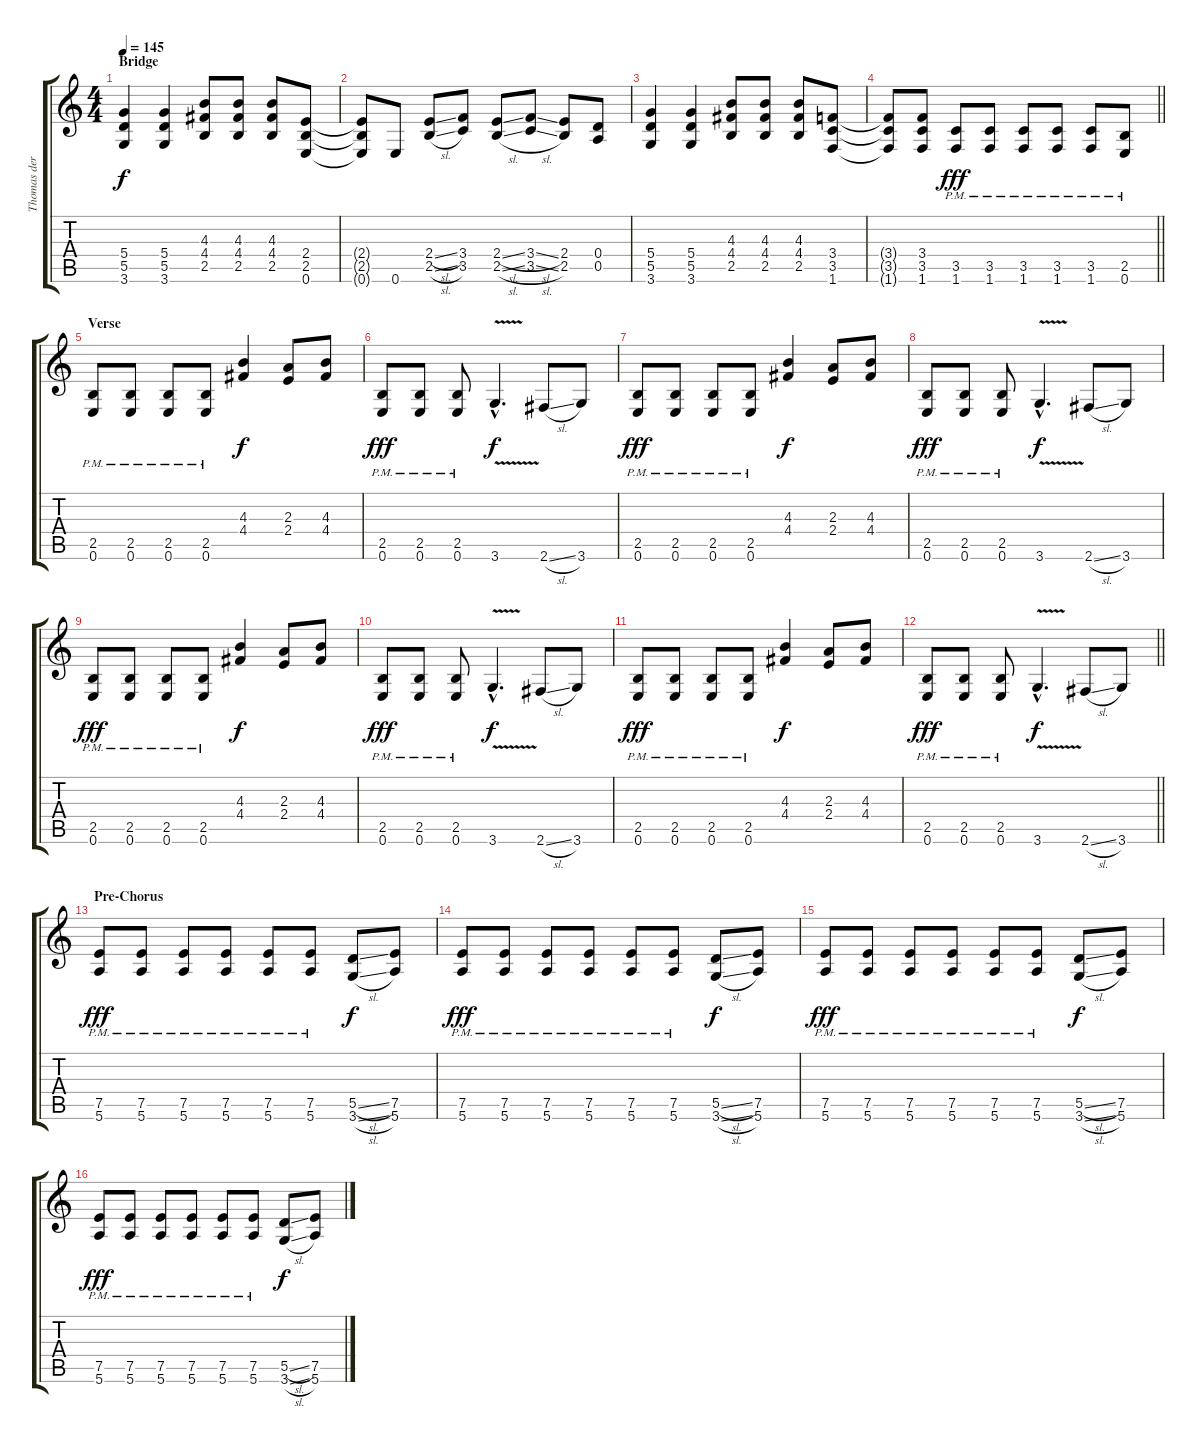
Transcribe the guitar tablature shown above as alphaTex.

\track ("Thomas der Münzer" "Thomas der") {instrument distortionguitar}
\staff {score tabs}
\tuning (E4 B3 G3 D3 A2 E2) {hide}
\ts (4 4)
\section ("" "Bridge")
\tempo 145
\clef g2
\ks c
(5.4 5.5 3.6).4{dy f} (5.4 5.5 3.6).4 (4.3 4.4 2.5).8 (4.3 4.4 2.5).8 (4.3 4.4 2.5).8 (2.4 2.5 0.6).8 |
(2.4{t} 2.5{t} 0.6{t}).8 0.6.8 (2.4{sl} 2.5{sl}).8 (3.4 3.5).8 (2.4{sl} 2.5{sl}).8 (3.4{sl} 3.5{sl}).8 (2.4 2.5).8 (0.4 0.5).8 |
(5.4 5.5 3.6).4 (5.4 5.5 3.6).4 (4.3 4.4 2.5).8 (4.3 4.4 2.5).8 (4.3 4.4 2.5).8 (3.4 3.5 1.6).8 |
\barLineRight lightlight
(3.4{t} 3.5{t} 1.6{t}).8 (3.4 3.5 1.6).8 (3.5{pm} 1.6{pm}).8{dy fff} (3.5{pm} 1.6{pm}).8 (3.5{pm} 1.6{pm}).8 (3.5{pm} 1.6{pm}).8 (3.5{pm} 1.6{pm}).8 (2.5{pm} 0.6{pm}).8 |
\section ("" "Verse")
(2.5{pm} 0.6{pm}).8 (2.5{pm} 0.6{pm}).8 (2.5{pm} 0.6{pm}).8 (2.5{pm} 0.6{pm}).8 (4.3 4.4).4{dy f} (2.3 2.4).8 (4.3 4.4).8 |
(2.5{pm} 0.6{pm}).8{dy fff} (2.5{pm} 0.6{pm}).8 (2.5{pm} 0.6{pm}).8 3.6{v hac}.4{d dy f} 2.6{sl}.8 3.6.8 |
(2.5{pm} 0.6{pm}).8{dy fff} (2.5{pm} 0.6{pm}).8 (2.5{pm} 0.6{pm}).8 (2.5{pm} 0.6{pm}).8 (4.3 4.4).4{dy f} (2.3 2.4).8 (4.3 4.4).8 |
(2.5{pm} 0.6{pm}).8{dy fff} (2.5{pm} 0.6{pm}).8 (2.5{pm} 0.6{pm}).8 3.6{v hac}.4{d dy f} 2.6{sl}.8 3.6.8 |
(2.5{pm} 0.6{pm}).8{dy fff} (2.5{pm} 0.6{pm}).8 (2.5{pm} 0.6{pm}).8 (2.5{pm} 0.6{pm}).8 (4.3 4.4).4{dy f} (2.3 2.4).8 (4.3 4.4).8 |
(2.5{pm} 0.6{pm}).8{dy fff} (2.5{pm} 0.6{pm}).8 (2.5{pm} 0.6{pm}).8 3.6{v hac}.4{d dy f} 2.6{sl}.8 3.6.8 |
(2.5{pm} 0.6{pm}).8{dy fff} (2.5{pm} 0.6{pm}).8 (2.5{pm} 0.6{pm}).8 (2.5{pm} 0.6{pm}).8 (4.3 4.4).4{dy f} (2.3 2.4).8 (4.3 4.4).8 |
\barLineRight lightlight
(2.5{pm} 0.6{pm}).8{dy fff} (2.5{pm} 0.6{pm}).8 (2.5{pm} 0.6{pm}).8 3.6{v hac}.4{d dy f} 2.6{sl}.8 3.6.8 |
\section ("" "Pre-Chorus")
(7.5{pm} 5.6{pm}).8{dy fff} (7.5{pm} 5.6{pm}).8 (7.5{pm} 5.6{pm}).8 (7.5{pm} 5.6{pm}).8 (7.5{pm} 5.6{pm}).8 (7.5{pm} 5.6{pm}).8 (5.5{sl} 3.6{sl}).8{dy f} (7.5 5.6).8 |
(7.5{pm} 5.6{pm}).8{dy fff} (7.5{pm} 5.6{pm}).8 (7.5{pm} 5.6{pm}).8 (7.5{pm} 5.6{pm}).8 (7.5{pm} 5.6{pm}).8 (7.5{pm} 5.6{pm}).8 (5.5{sl} 3.6{sl}).8{dy f} (7.5 5.6).8 |
(7.5{pm} 5.6{pm}).8{dy fff} (7.5{pm} 5.6{pm}).8 (7.5{pm} 5.6{pm}).8 (7.5{pm} 5.6{pm}).8 (7.5{pm} 5.6{pm}).8 (7.5{pm} 5.6{pm}).8 (5.5{sl} 3.6{sl}).8{dy f} (7.5 5.6).8 |
(7.5{pm} 5.6{pm}).8{dy fff} (7.5{pm} 5.6{pm}).8 (7.5{pm} 5.6{pm}).8 (7.5{pm} 5.6{pm}).8 (7.5{pm} 5.6{pm}).8 (7.5{pm} 5.6{pm}).8 (5.5{sl} 3.6{sl}).8{dy f} (7.5 5.6).8
